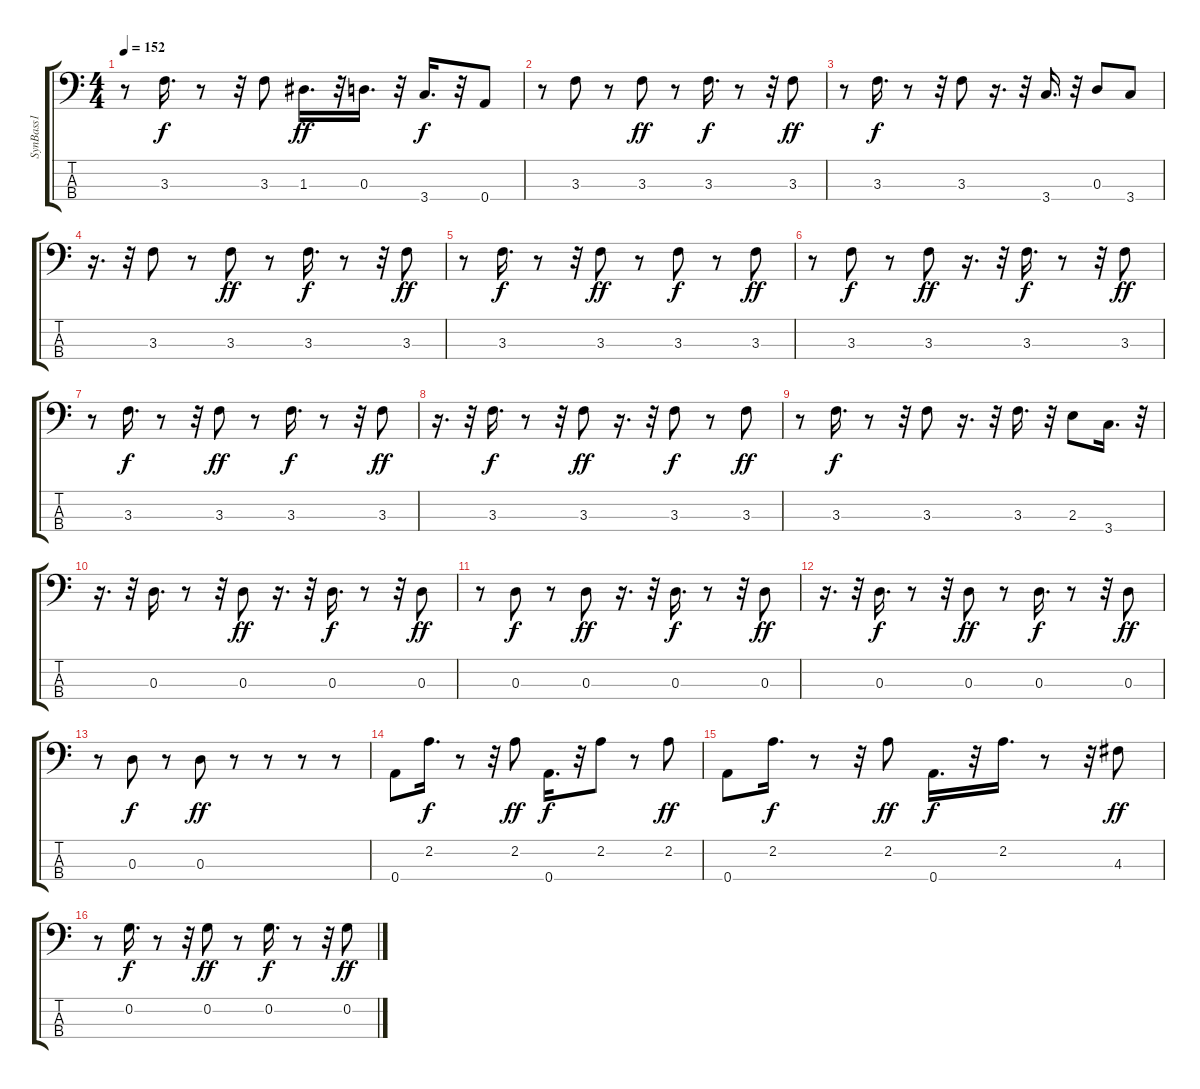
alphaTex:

\track ("SynBass1" "SynBass1") {instrument synthbass1}
\staff {score tabs}
\tuning (E4 G2 D2 A1) {hide}
\ts (4 4)
\tempo 152
\clef f4
\ks c
r.8{dy f} 3.3.16{d} r.8 r.32 3.3.8 1.3.16{d dy ff} r.32 0.3.16{d} r.32 3.4.16{d dy f} r.32 0.4.8 |
r.8 3.3.8 r.8 3.3.8{dy ff} r.8 3.3.16{d dy f} r.8 r.32 3.3.8{dy ff} |
r.8 3.3.16{d dy f} r.8 r.32 3.3.8 r.16{d} r.32 3.4.16{d} r.32 0.3.8 3.4.8 |
r.16{d} r.32 3.3.8 r.8 3.3.8{dy ff} r.8 3.3.16{d dy f} r.8 r.32 3.3.8{dy ff} |
r.8 3.3.16{d dy f} r.8 r.32 3.3.8{dy ff} r.8 3.3.8{dy f} r.8 3.3.8{dy ff} |
r.8 3.3.8{dy f} r.8 3.3.8{dy ff} r.16{d} r.32 3.3.16{d dy f} r.8 r.32 3.3.8{dy ff} |
r.8 3.3.16{d dy f} r.8 r.32 3.3.8{dy ff} r.8 3.3.16{d dy f} r.8 r.32 3.3.8{dy ff} |
r.16{d} r.32 3.3.16{d dy f} r.8 r.32 3.3.8{dy ff} r.16{d} r.32 3.3.8{dy f} r.8 3.3.8{dy ff} |
r.8 3.3.16{d dy f} r.8 r.32 3.3.8 r.16{d} r.32 3.3.16{d} r.32 2.3.8 3.4.16{d} r.32 |
r.16{d} r.32 0.3.16{d} r.8 r.32 0.3.8{dy ff} r.16{d} r.32 0.3.16{d dy f} r.8 r.32 0.3.8{dy ff} |
r.8 0.3.8{dy f} r.8 0.3.8{dy ff} r.16{d} r.32 0.3.16{d dy f} r.8 r.32 0.3.8{dy ff} |
r.16{d} r.32 0.3.16{d dy f} r.8 r.32 0.3.8{dy ff} r.8 0.3.16{d dy f} r.8 r.32 0.3.8{dy ff} |
r.8 0.3.8{dy f} r.8 0.3.8{dy ff} r.8 r.8 r.8 r.8 |
0.4.8 2.2.16{d dy f} r.8 r.32 2.2.8{dy ff} 0.4.16{d dy f} r.32 2.2.8 r.8 2.2.8{dy ff} |
0.4.8 2.2.16{d dy f} r.8 r.32 2.2.8{dy ff} 0.4.16{d dy f} r.32 2.2.16{d} r.8 r.32 4.3.8{dy ff} |
r.8 0.2.16{d dy f} r.8 r.32 0.2.8{dy ff} r.8 0.2.16{d dy f} r.8 r.32 0.2.8{dy ff}
